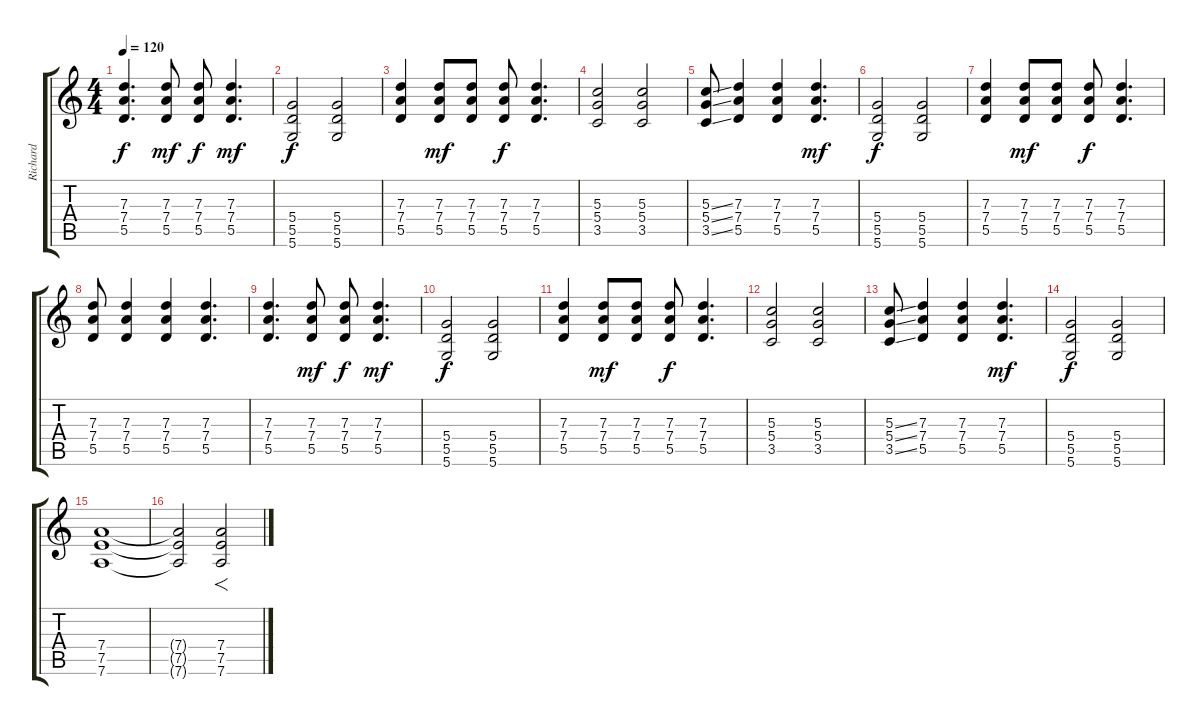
\track ("Richard" "Richard") {instrument distortionguitar}
\staff {score tabs}
\tuning (E4 B3 G3 D3 A2 D2) {hide}
\ts (4 4)
\tempo 120
\clef g2
\ks c
(7.3 7.4 5.5).4{d dy f volume 13 balance 13 instrument electricguitarclean} (7.3 7.4 5.5).8{dy mf} (7.3 7.4 5.5).8{dy f} (7.3 7.4 5.5).4{d dy mf} |
(5.4 5.5 5.6).2{dy f} (5.4 5.5 5.6).2 |
(7.3 7.4 5.5).4 (7.3 7.4 5.5).8{dy mf} (7.3 7.4 5.5).8 (7.3 7.4 5.5).8{dy f} (7.3 7.4 5.5).4{d} |
(5.3 5.4 3.5).2 (5.3 5.4 3.5).2 |
(5.3{ss} 5.4{ss} 3.5{ss}).8 (7.3 7.4 5.5).4 (7.3 7.4 5.5).4 (7.3 7.4 5.5).4{d dy mf} |
(5.4 5.5 5.6).2{dy f} (5.4 5.5 5.6).2 |
(7.3 7.4 5.5).4 (7.3 7.4 5.5).8{dy mf} (7.3 7.4 5.5).8 (7.3 7.4 5.5).8{dy f} (7.3 7.4 5.5).4{d} |
(7.3 7.4 5.5).8 (7.3 7.4 5.5).4 (7.3 7.4 5.5).4 (7.3 7.4 5.5).4{d} |
(7.3 7.4 5.5).4{d} (7.3 7.4 5.5).8{dy mf} (7.3 7.4 5.5).8{dy f} (7.3 7.4 5.5).4{d dy mf} |
(5.4 5.5 5.6).2{dy f} (5.4 5.5 5.6).2 |
(7.3 7.4 5.5).4 (7.3 7.4 5.5).8{dy mf} (7.3 7.4 5.5).8 (7.3 7.4 5.5).8{dy f} (7.3 7.4 5.5).4{d} |
(5.3 5.4 3.5).2 (5.3 5.4 3.5).2 |
(5.3{ss} 5.4{ss} 3.5{ss}).8 (7.3 7.4 5.5).4 (7.3 7.4 5.5).4 (7.3 7.4 5.5).4{d dy mf} |
(5.4 5.5 5.6).2{dy f} (5.4 5.5 5.6).2 |
(7.4 7.5 7.6).1 |
(7.4{t} 7.5{t} 7.6{t}).2 (7.4 7.5 7.6).2{f balance 8 instrument distortionguitar}
